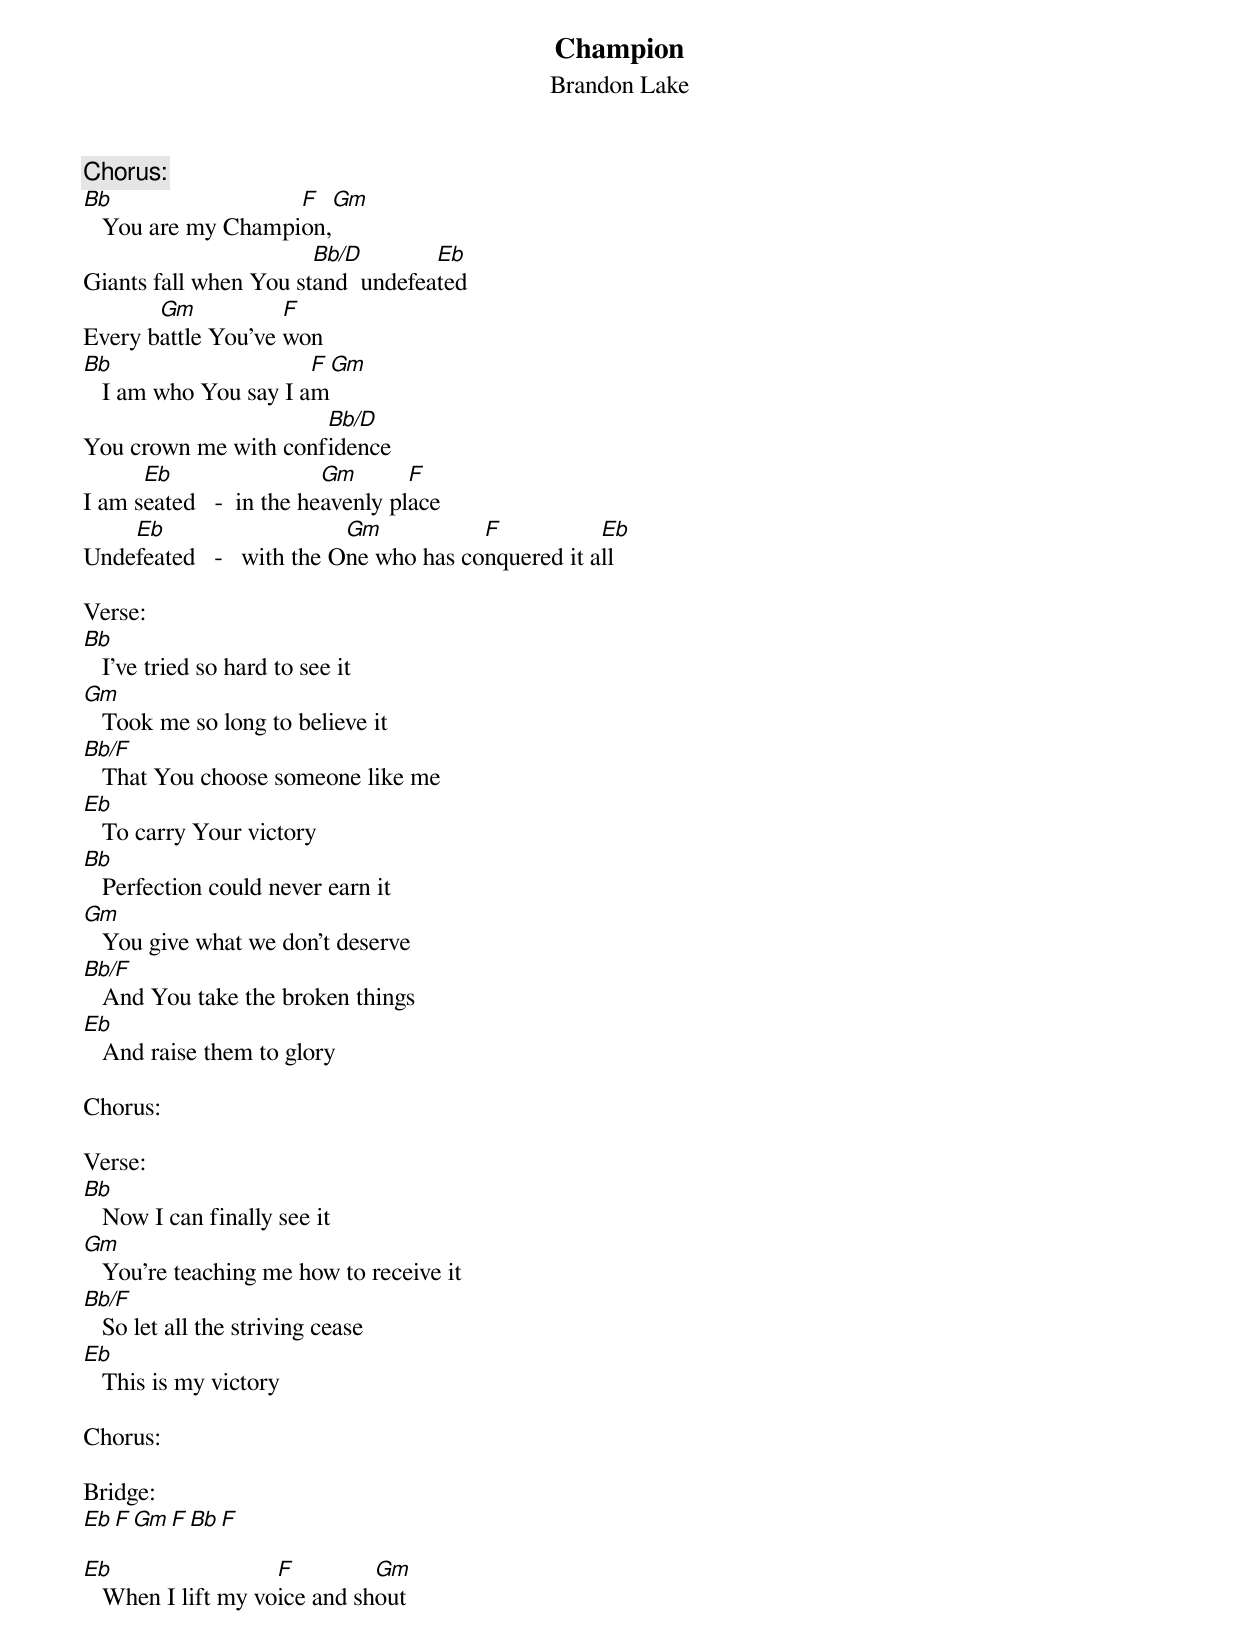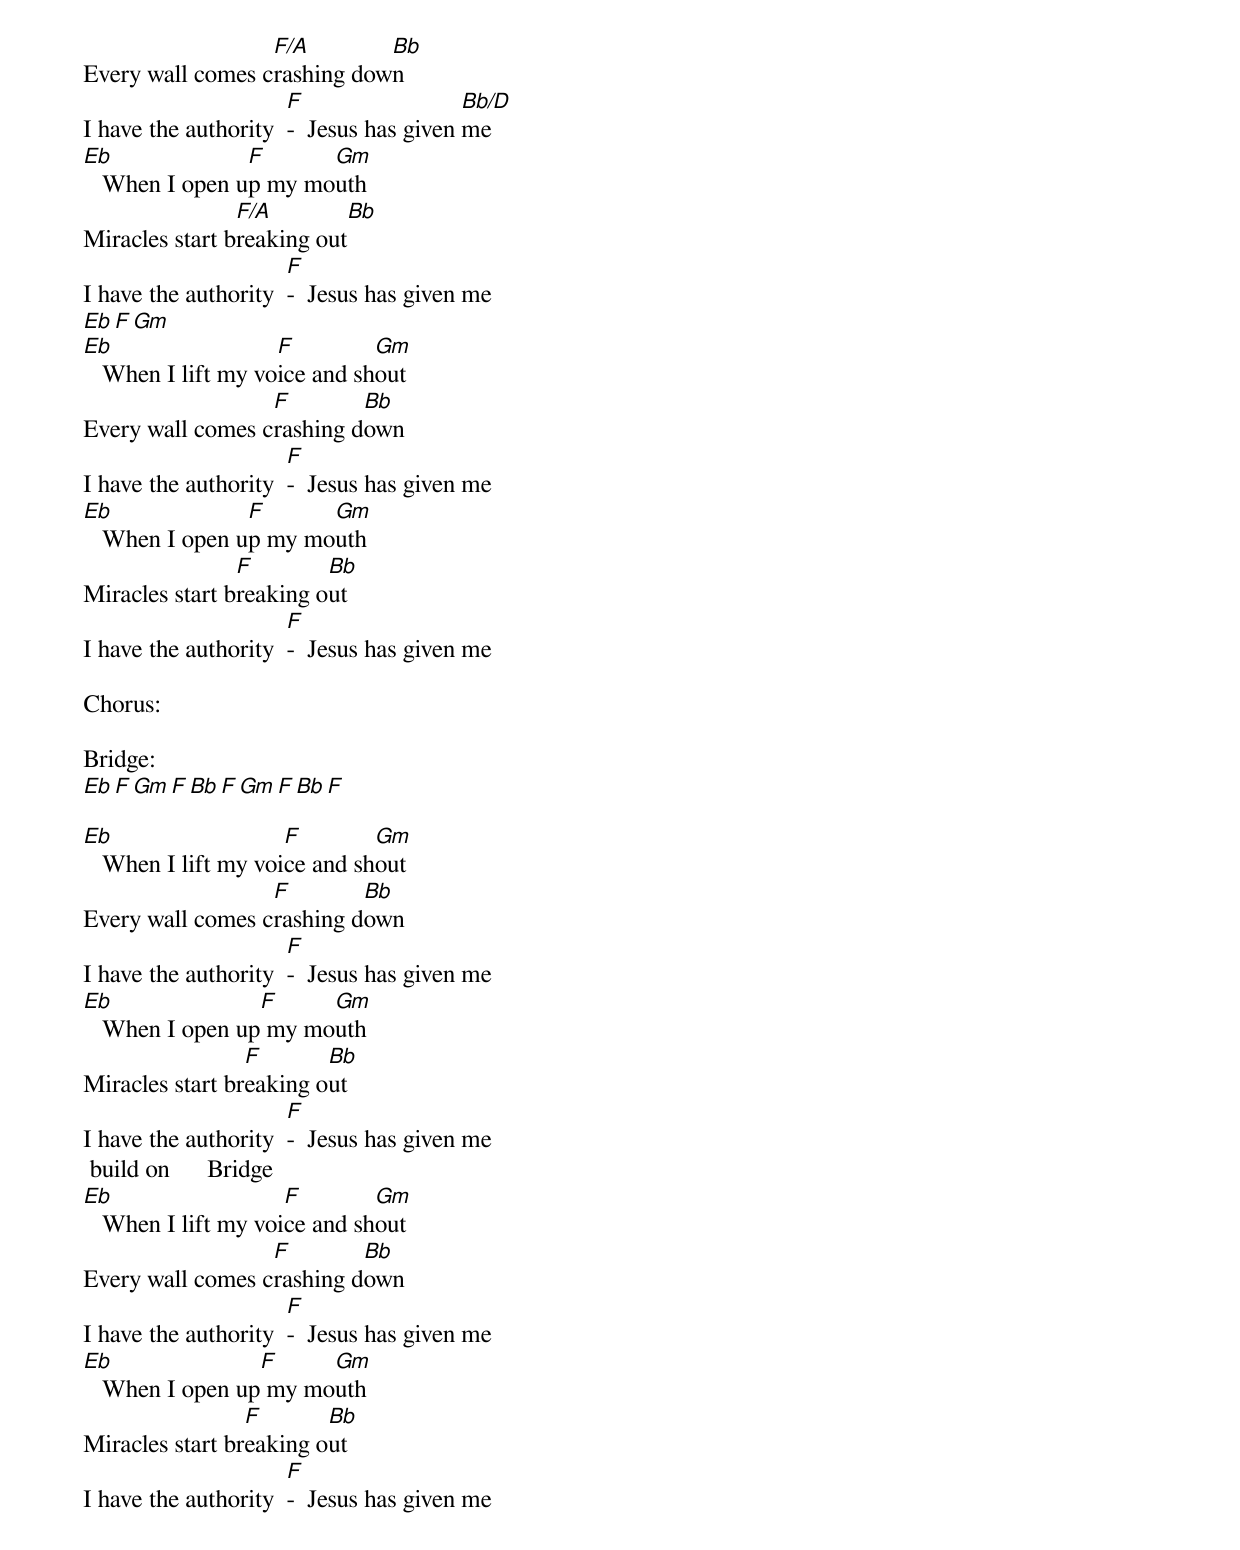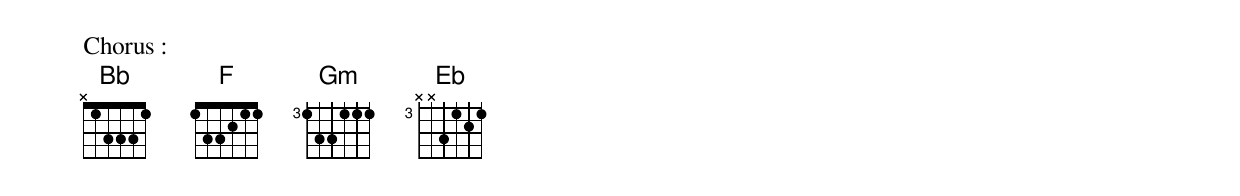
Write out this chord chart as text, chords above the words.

Champion
Brandon Lake

Chorus:
Bb                  F     Gm
   You are my Champion,
                       Bb/D        Eb
Giants fall when You stand  undefeated
       Gm           F
Every battle You’ve won
Bb                     F     Gm
   I am who You say I am
                      Bb/D
You crown me with confidence
      Eb                  Gm       F
I am seated   -  in the heavenly place
    Eb                     Gm           F           Eb
Undefeated   -   with the One who has conquered it all

Verse:
Bb
   I’ve tried so hard to see it
Gm
   Took me so long to believe it
Bb/F
   That You choose someone like me
Eb
   To carry Your victory
Bb
   Perfection could never earn it
Gm
   You give what we don’t deserve
Bb/F
   And You take the broken things
Eb
   And raise them to glory

Chorus:

Verse:
Bb
   Now I can finally see it
Gm
   You’re teaching me how to receive it
Bb/F
   So let all the striving cease
Eb
   This is my victory

Chorus:

Bridge:
Eb   F   Gm  F     Bb   F

Eb                  F         Gm
   When I lift my voice and shout
                  F/A        Bb
Every wall comes crashing down
                      F                  Bb/D
I have the authority  -  Jesus has given me
Eb              F      Gm
   When I open up my mouth
                F/A        Bb
Miracles start breaking out
                      F
I have the authority  -  Jesus has given me
Eb                  F         Gm
Eb                  F         Gm
   When I lift my voice and shout
                  F        Bb
Every wall comes crashing down
                      F
I have the authority  -  Jesus has given me
Eb              F      Gm
   When I open up my mouth
                F        Bb
Miracles start breaking out
                      F
I have the authority  -  Jesus has given me

Chorus:

Bridge:
Eb   F   Gm  F     Bb   F       Gm  F     Bb   F

Eb                   F        Gm
   When I lift my voice and shout
                  F        Bb
Every wall comes crashing down
                      F
I have the authority  -  Jesus has given me
Eb               F     Gm
   When I open up my mouth
                 F       Bb
Miracles start breaking out
                      F
I have the authority  -  Jesus has given me
 build on      Bridge
Eb                   F        Gm
   When I lift my voice and shout
                  F        Bb
Every wall comes crashing down
                      F
I have the authority  -  Jesus has given me
Eb               F     Gm
   When I open up my mouth
                 F       Bb
Miracles start breaking out
                      F
I have the authority  -  Jesus has given me

Chorus :
